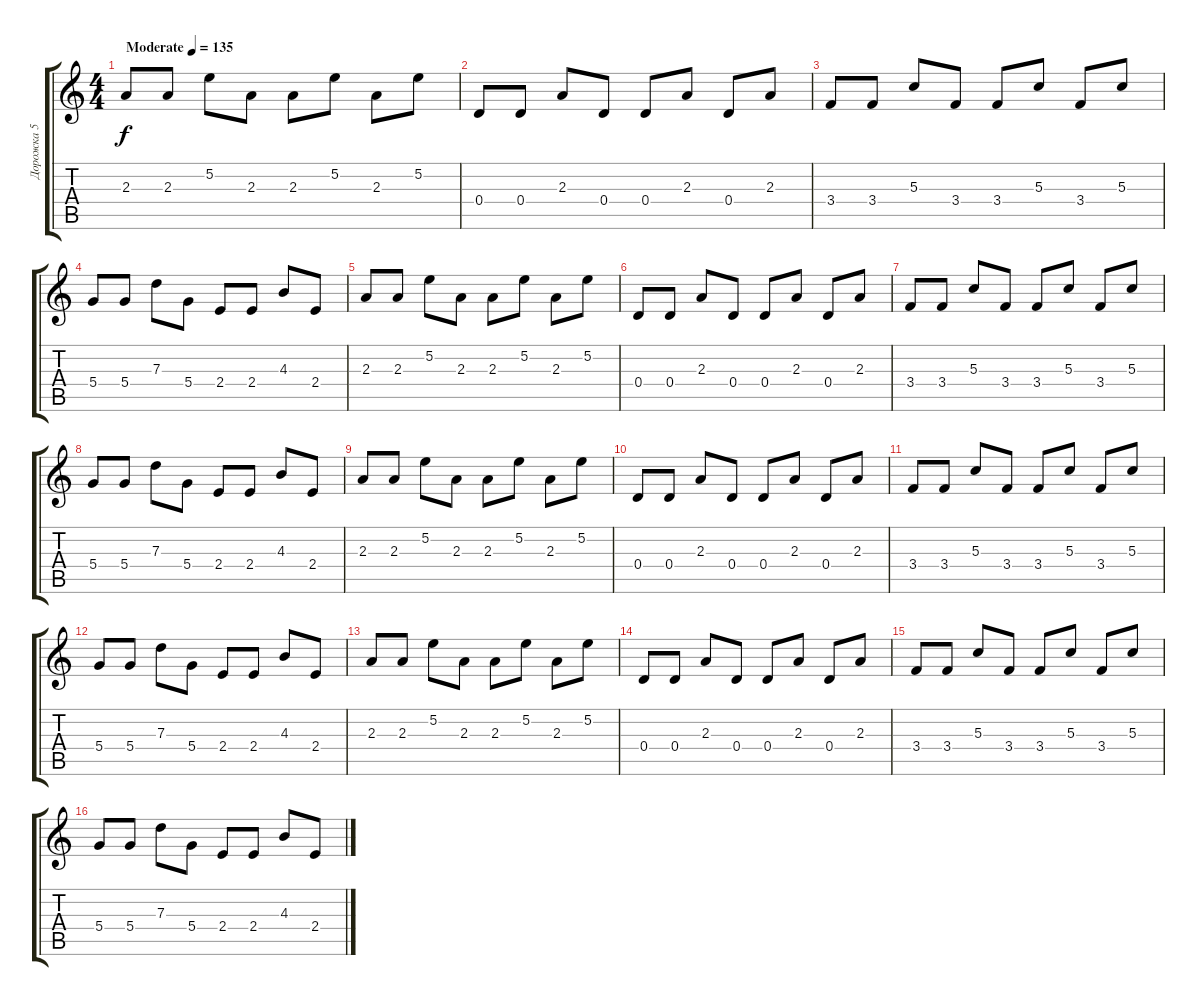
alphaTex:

\track ("Дорожка 5" "Дорожка 5") {instrument electricguitarclean}
\staff {score tabs}
\tuning (E4 B3 G3 D3 A2 E2) {hide}
\ts (4 4)
\tempo (135 "Moderate")
\clef g2
\ks c
2.3.8{dy f instrument electricguitarclean} 2.3.8 5.2.8 2.3.8 2.3.8 5.2.8 2.3.8 5.2.8 |
0.4.8 0.4.8 2.3.8 0.4.8 0.4.8 2.3.8 0.4.8 2.3.8 |
3.4.8 3.4.8 5.3.8 3.4.8 3.4.8 5.3.8 3.4.8 5.3.8 |
5.4.8 5.4.8 7.3.8 5.4.8 2.4.8 2.4.8 4.3.8 2.4.8 |
2.3.8 2.3.8 5.2.8 2.3.8 2.3.8 5.2.8 2.3.8 5.2.8 |
0.4.8 0.4.8 2.3.8 0.4.8 0.4.8 2.3.8 0.4.8 2.3.8 |
3.4.8 3.4.8 5.3.8 3.4.8 3.4.8 5.3.8 3.4.8 5.3.8 |
5.4.8 5.4.8 7.3.8 5.4.8 2.4.8 2.4.8 4.3.8 2.4.8 |
2.3.8 2.3.8 5.2.8 2.3.8 2.3.8 5.2.8 2.3.8 5.2.8 |
0.4.8 0.4.8 2.3.8 0.4.8 0.4.8 2.3.8 0.4.8 2.3.8 |
3.4.8 3.4.8 5.3.8 3.4.8 3.4.8 5.3.8 3.4.8 5.3.8 |
5.4.8 5.4.8 7.3.8 5.4.8 2.4.8 2.4.8 4.3.8 2.4.8 |
2.3.8 2.3.8 5.2.8 2.3.8 2.3.8 5.2.8 2.3.8 5.2.8 |
0.4.8 0.4.8 2.3.8 0.4.8 0.4.8 2.3.8 0.4.8 2.3.8 |
3.4.8 3.4.8 5.3.8 3.4.8 3.4.8 5.3.8 3.4.8 5.3.8 |
5.4.8 5.4.8 7.3.8 5.4.8 2.4.8 2.4.8 4.3.8 2.4.8
